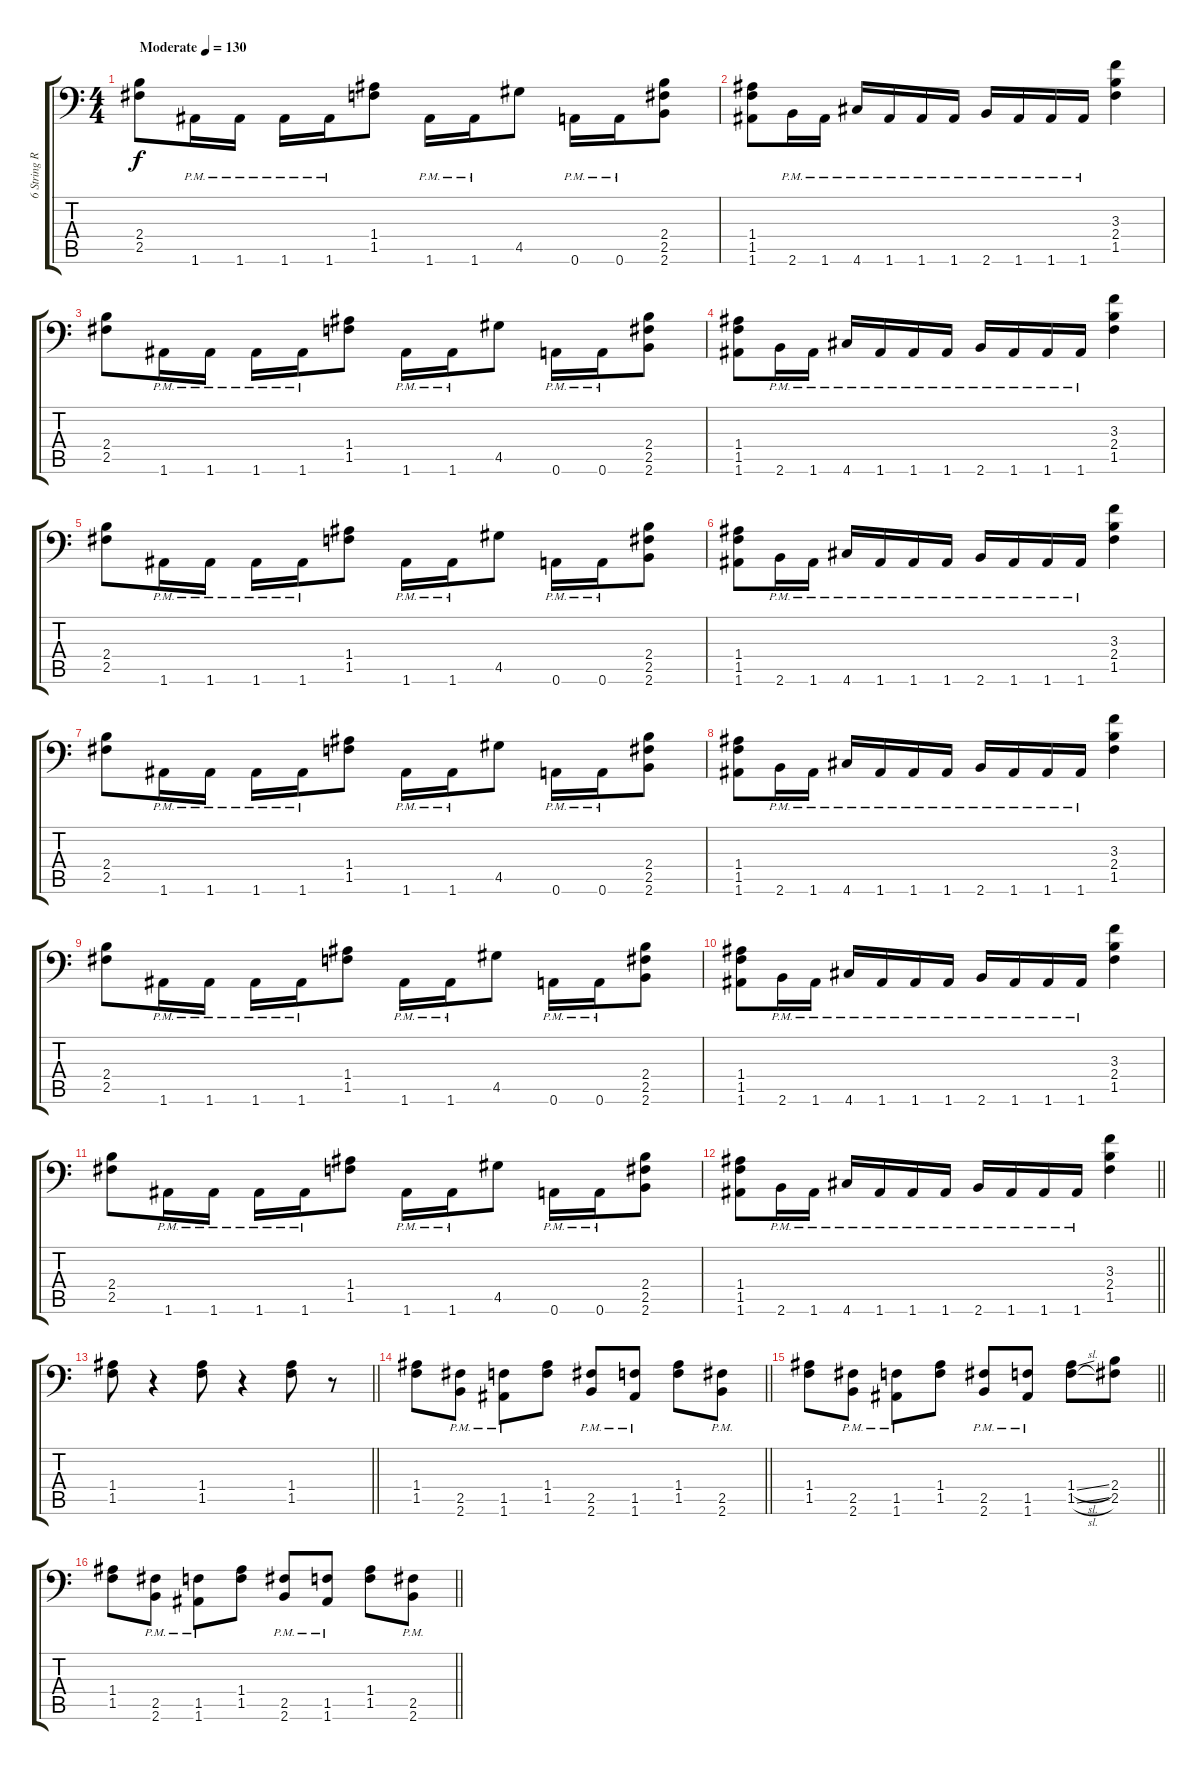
\track ("6 String Right" "6 String R") {instrument distortionguitar}
\staff {score tabs}
\tuning (B3 Gb3 D3 A2 E2 A1) {hide}
\ts (4 4)
\section ("" "")
\tempo (130 "Moderate")
\clef f4
\ks c
(2.4 2.5).8{dy f instrument distortionguitar} 1.6{pm}.16 1.6{pm}.16 1.6{pm}.16 1.6{pm}.16 (1.4 1.5).8 1.6{pm}.16 1.6{pm}.16 4.5.8 0.6{pm}.16 0.6{pm}.16 (2.4 2.5 2.6).8 |
(1.4 1.5 1.6).8 2.6{pm}.16 1.6{pm}.16 4.6{pm}.16 1.6{pm}.16 1.6{pm}.16 1.6{pm}.16 2.6{pm}.16 1.6{pm}.16 1.6{pm}.16 1.6{pm}.16 (3.3 2.4 1.5).4 |
(2.4 2.5).8 1.6{pm}.16 1.6{pm}.16 1.6{pm}.16 1.6{pm}.16 (1.4 1.5).8 1.6{pm}.16 1.6{pm}.16 4.5.8 0.6{pm}.16 0.6{pm}.16 (2.4 2.5 2.6).8 |
(1.4 1.5 1.6).8 2.6{pm}.16 1.6{pm}.16 4.6{pm}.16 1.6{pm}.16 1.6{pm}.16 1.6{pm}.16 2.6{pm}.16 1.6{pm}.16 1.6{pm}.16 1.6{pm}.16 (3.3 2.4 1.5).4 |
(2.4 2.5).8 1.6{pm}.16 1.6{pm}.16 1.6{pm}.16 1.6{pm}.16 (1.4 1.5).8 1.6{pm}.16 1.6{pm}.16 4.5.8 0.6{pm}.16 0.6{pm}.16 (2.4 2.5 2.6).8 |
(1.4 1.5 1.6).8 2.6{pm}.16 1.6{pm}.16 4.6{pm}.16 1.6{pm}.16 1.6{pm}.16 1.6{pm}.16 2.6{pm}.16 1.6{pm}.16 1.6{pm}.16 1.6{pm}.16 (3.3 2.4 1.5).4 |
(2.4 2.5).8 1.6{pm}.16 1.6{pm}.16 1.6{pm}.16 1.6{pm}.16 (1.4 1.5).8 1.6{pm}.16 1.6{pm}.16 4.5.8 0.6{pm}.16 0.6{pm}.16 (2.4 2.5 2.6).8 |
(1.4 1.5 1.6).8 2.6{pm}.16 1.6{pm}.16 4.6{pm}.16 1.6{pm}.16 1.6{pm}.16 1.6{pm}.16 2.6{pm}.16 1.6{pm}.16 1.6{pm}.16 1.6{pm}.16 (3.3 2.4 1.5).4 |
(2.4 2.5).8 1.6{pm}.16 1.6{pm}.16 1.6{pm}.16 1.6{pm}.16 (1.4 1.5).8 1.6{pm}.16 1.6{pm}.16 4.5.8 0.6{pm}.16 0.6{pm}.16 (2.4 2.5 2.6).8 |
(1.4 1.5 1.6).8 2.6{pm}.16 1.6{pm}.16 4.6{pm}.16 1.6{pm}.16 1.6{pm}.16 1.6{pm}.16 2.6{pm}.16 1.6{pm}.16 1.6{pm}.16 1.6{pm}.16 (3.3 2.4 1.5).4 |
(2.4 2.5).8 1.6{pm}.16 1.6{pm}.16 1.6{pm}.16 1.6{pm}.16 (1.4 1.5).8 1.6{pm}.16 1.6{pm}.16 4.5.8 0.6{pm}.16 0.6{pm}.16 (2.4 2.5 2.6).8 |
\barLineRight lightlight
(1.4 1.5 1.6).8 2.6{pm}.16 1.6{pm}.16 4.6{pm}.16 1.6{pm}.16 1.6{pm}.16 1.6{pm}.16 2.6{pm}.16 1.6{pm}.16 1.6{pm}.16 1.6{pm}.16 (3.3 2.4 1.5).4 |
\section ("" "")
\barLineRight lightlight
(1.4 1.5).8 r.4 (1.4 1.5).8 r.4 (1.4 1.5).8 r.8 |
\section ("" "")
\barLineRight lightlight
(1.4 1.5).8 (2.5{pm} 2.6{pm}).8 (1.5{pm} 1.6{pm}).8 (1.4 1.5).8 (2.5{pm} 2.6{pm}).8 (1.5{pm} 1.6{pm}).8 (1.4 1.5).8 (2.5{pm} 2.6{pm}).8 |
\barLineRight lightlight
(1.4 1.5).8 (2.5{pm} 2.6{pm}).8 (1.5{pm} 1.6{pm}).8 (1.4 1.5).8 (2.5{pm} 2.6{pm}).8 (1.5{pm} 1.6{pm}).8 (1.4{sl} 1.5{sl}).8 (2.4 2.5).8 |
\barLineRight lightlight
(1.4 1.5).8 (2.5{pm} 2.6{pm}).8 (1.5{pm} 1.6{pm}).8 (1.4 1.5).8 (2.5{pm} 2.6{pm}).8 (1.5{pm} 1.6{pm}).8 (1.4 1.5).8 (2.5{pm} 2.6{pm}).8
